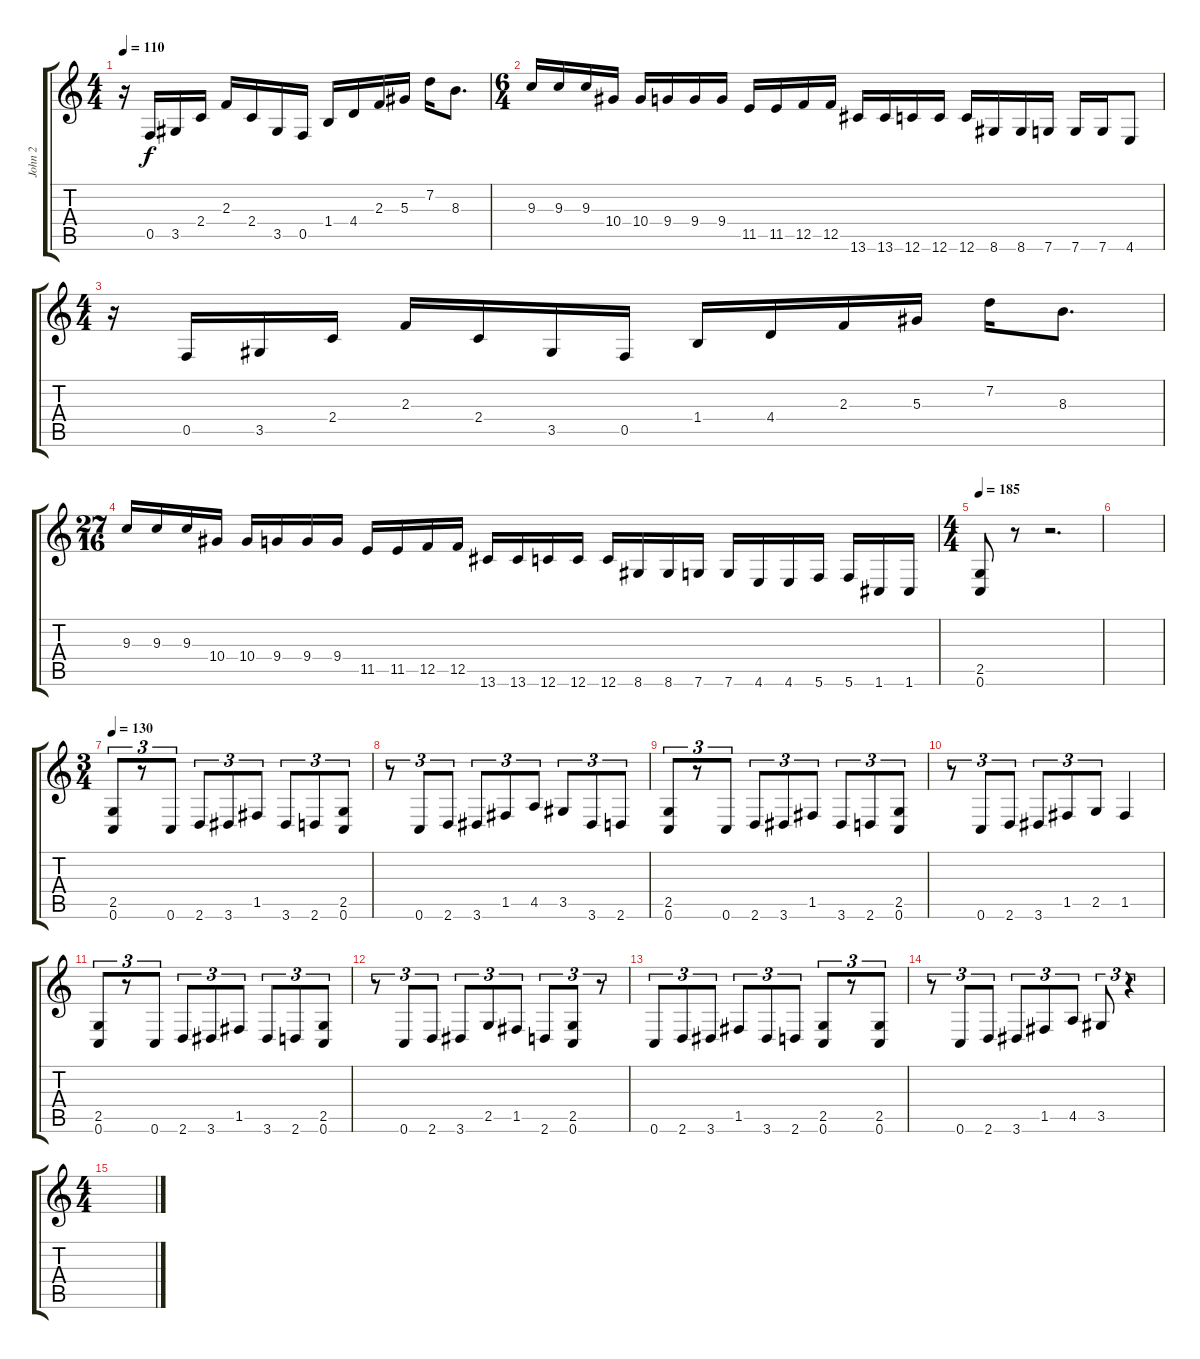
\track ("John 2" "John 2") {instrument distortionguitar}
\staff {score tabs}
\tuning (C4 G3 Eb3 Bb2 F2 C2) {hide}
\ts (4 4)
\tempo 110
\clef g2
\ks c
r.16{dy f} 0.5.16 3.5.16 2.4.16 2.3.16 2.4.16 3.5.16 0.5.16 1.4.16 4.4.16 2.3.16 5.3.16 7.2.16 8.3.8{d} |
\ts (6 4)
9.3.16 9.3.16 9.3.16 10.4.16 10.4.16 9.4.16 9.4.16 9.4.16 11.5.16 11.5.16 12.5.16 12.5.16 13.6.16 13.6.16 12.6.16 12.6.16 12.6.16 8.6.16 8.6.16 7.6.16 7.6.16 7.6.16 4.6.8 |
\ts (4 4)
r.16 0.5.16 3.5.16 2.4.16 2.3.16 2.4.16 3.5.16 0.5.16 1.4.16 4.4.16 2.3.16 5.3.16 7.2.16 8.3.8{d} |
\ts (27 16)
9.3.16 9.3.16 9.3.16 10.4.16 10.4.16 9.4.16 9.4.16 9.4.16 11.5.16 11.5.16 12.5.16 12.5.16 13.6.16 13.6.16 12.6.16 12.6.16 12.6.16 8.6.16 8.6.16 7.6.16 7.6.16 4.6.16 4.6.16 5.6.16 5.6.16 1.6.16 1.6.16 |
\ts (4 4)
\tempo 185
(2.5 0.6).8 r.8 r.2{d} |
|
\ts (3 4)
\tempo 130
(2.5 0.6).8{tu (3 2)} r.8{tu (3 2)} 0.6.8{tu (3 2)} 2.6.8{tu (3 2)} 3.6.8{tu (3 2)} 1.5.8{tu (3 2)} 3.6.8{tu (3 2)} 2.6.8{tu (3 2)} (2.5 0.6).8{tu (3 2)} |
r.8{tu (3 2)} 0.6.8{tu (3 2)} 2.6.8{tu (3 2)} 3.6.8{tu (3 2)} 1.5.8{tu (3 2)} 4.5.8{tu (3 2)} 3.5.8{tu (3 2)} 3.6.8{tu (3 2)} 2.6.8{tu (3 2)} |
(2.5 0.6).8{tu (3 2)} r.8{tu (3 2)} 0.6.8{tu (3 2)} 2.6.8{tu (3 2)} 3.6.8{tu (3 2)} 1.5.8{tu (3 2)} 3.6.8{tu (3 2)} 2.6.8{tu (3 2)} (2.5 0.6).8{tu (3 2)} |
r.8{tu (3 2)} 0.6.8{tu (3 2)} 2.6.8{tu (3 2)} 3.6.8{tu (3 2)} 1.5.8{tu (3 2)} 2.5.8{tu (3 2)} 1.5.4 |
(2.5 0.6).8{tu (3 2)} r.8{tu (3 2)} 0.6.8{tu (3 2)} 2.6.8{tu (3 2)} 3.6.8{tu (3 2)} 1.5.8{tu (3 2)} 3.6.8{tu (3 2)} 2.6.8{tu (3 2)} (2.5 0.6).8{tu (3 2)} |
r.8{tu (3 2)} 0.6.8{tu (3 2)} 2.6.8{tu (3 2)} 3.6.8{tu (3 2)} 2.5.8{tu (3 2)} 1.5.8{tu (3 2)} 2.6.8{tu (3 2)} (2.5 0.6).8{tu (3 2)} r.8{tu (3 2)} |
0.6.8{tu (3 2)} 2.6.8{tu (3 2)} 3.6.8{tu (3 2)} 1.5.8{tu (3 2)} 3.6.8{tu (3 2)} 2.6.8{tu (3 2)} (2.5 0.6).8{tu (3 2)} r.8{tu (3 2)} (2.5 0.6).8{tu (3 2)} |
r.8{tu (3 2)} 0.6.8{tu (3 2)} 2.6.8{tu (3 2)} 3.6.8{tu (3 2)} 1.5.8{tu (3 2)} 4.5.8{tu (3 2)} 3.5.8{tu (3 2)} r.4{tu (3 2)} |
\ts (4 4)
